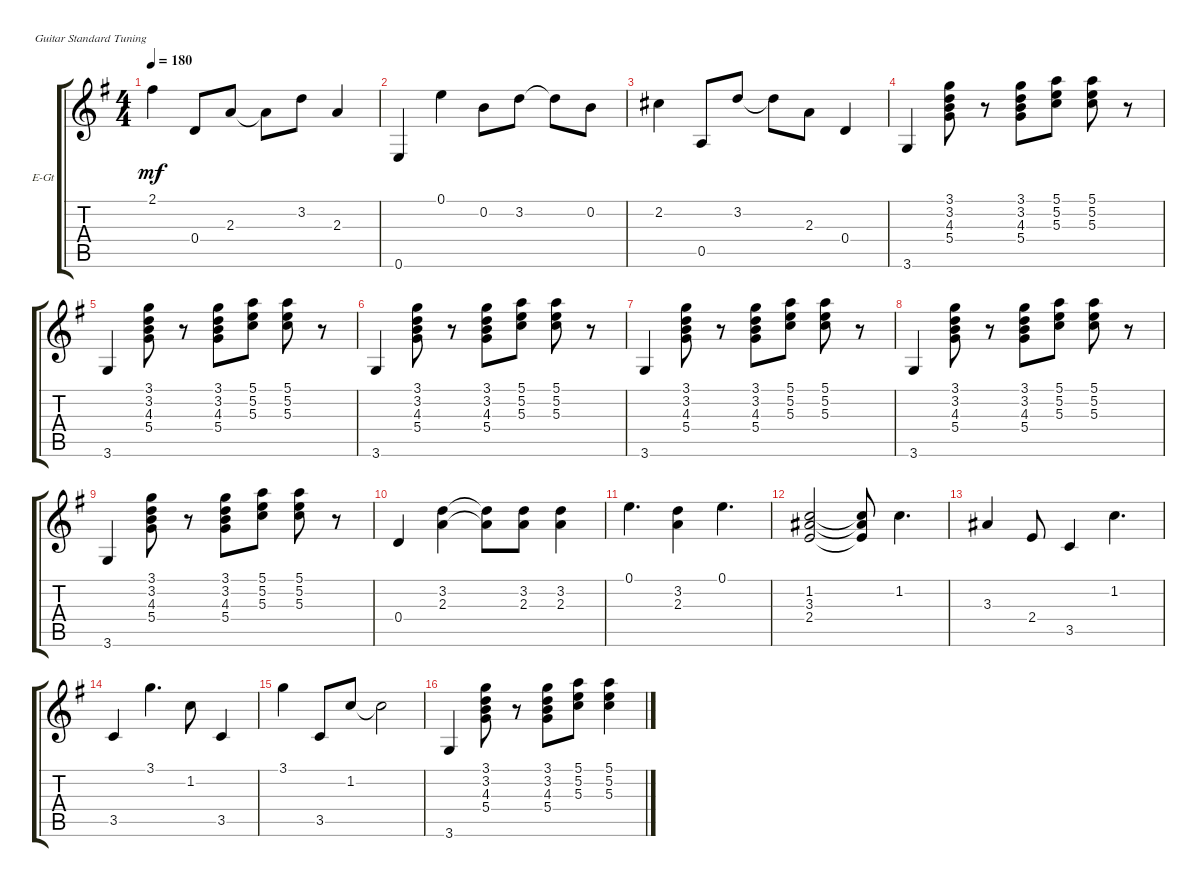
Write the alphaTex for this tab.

\defaultSystemsLayout 4
\bracketExtendMode groupsimilarinstruments
\firstSystemTrackNameOrientation horizontal
\otherSystemsTrackNameOrientation horizontal
\track ("Guitar George" "E-Gt") {instrument electricguitarclean}
\staff {score tabs}
\tuning (E4 B3 G3 D3 A2 E2)
\ts (4 4)
\tempo 180
\clef g2
\ks g
2.1.4{dy mf} 0.4.8 2.3.8 2.3{t}.8 3.2.8 2.3.4 |
0.6.4 0.1.4 0.2.8 3.2.8 3.2{t}.8 0.2.8 |
2.2.4 0.5.8 3.2.8 3.2{t}.8 2.3.8 0.4.4 |
3.6.4 (5.4 4.3 3.2 3.1).8 r.8 (5.4 4.3 3.2 3.1).8 (5.1 5.2 5.3).8 (5.3 5.2 5.1).8 r.8 |
3.6.4 (5.4 4.3 3.2 3.1).8 r.8 (5.4 4.3 3.2 3.1).8 (5.1 5.2 5.3).8 (5.3 5.2 5.1).8 r.8 |
3.6.4 (5.4 4.3 3.2 3.1).8 r.8 (5.4 4.3 3.2 3.1).8 (5.1 5.2 5.3).8 (5.3 5.2 5.1).8 r.8 |
3.6.4 (5.4 4.3 3.2 3.1).8 r.8 (5.4 4.3 3.2 3.1).8 (5.1 5.2 5.3).8 (5.3 5.2 5.1).8 r.8 |
3.6.4 (5.4 4.3 3.2 3.1).8 r.8 (5.4 4.3 3.2 3.1).8 (5.1 5.2 5.3).8 (5.3 5.2 5.1).8 r.8 |
3.6.4 (5.4 4.3 3.2 3.1).8 r.8 (5.4 4.3 3.2 3.1).8 (5.1 5.2 5.3).8 (5.3 5.2 5.1).8 r.8 |
0.4.4 (2.3 3.2).4 (3.2{t} 2.3{t}).8 (3.2 2.3).8 (3.2 2.3).4 |
0.1.4{d} (3.2 2.3).4 0.1.4{d} |
(1.2 3.3 2.4).2 (2.4{t} 3.3{t} 1.2{t}).8 1.2.4{d} |
3.3.4 2.4.8 3.5.4 1.2.4{d} |
3.5.4 3.1.4{d} 1.2.8 3.5.4 |
3.1.4 3.5.8 1.2.8 1.2{t}.2 |
3.6.4 (5.4 4.3 3.2 3.1).8 r.8 (5.4 4.3 3.2 3.1).8 (5.3 5.2 5.1).8 (5.3 5.2 5.1).4
